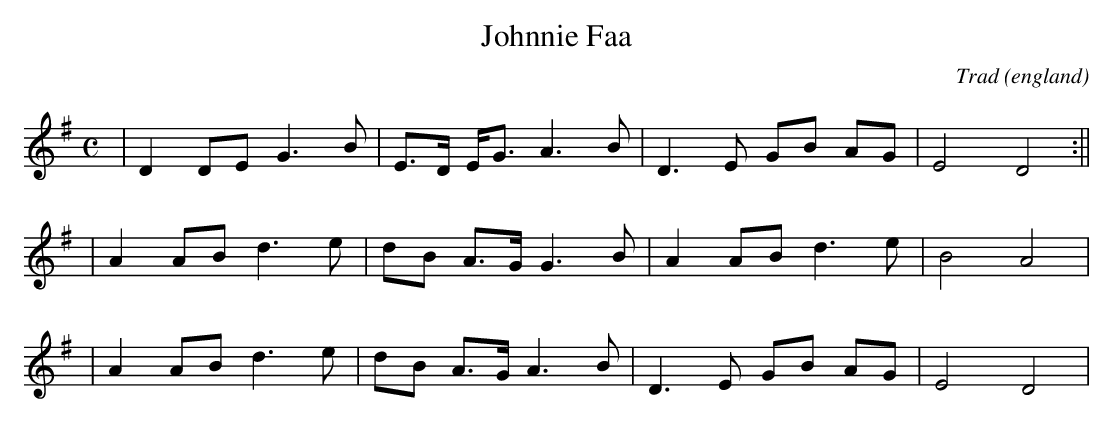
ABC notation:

X:1
T:Johnnie Faa
O:england
M:C
L:1/8
C:Trad
K:G
|D2 DE G3 B|E>D E<G A3 B|D3 E GB AG|E4 D4:||
|A2 AB d3 e|dB A>G G3 B|A2 AB d3 e|B4 A4|
|A2 AB d3 e|dB A>G A3 B|D3 E GB AG|E4 D4|
